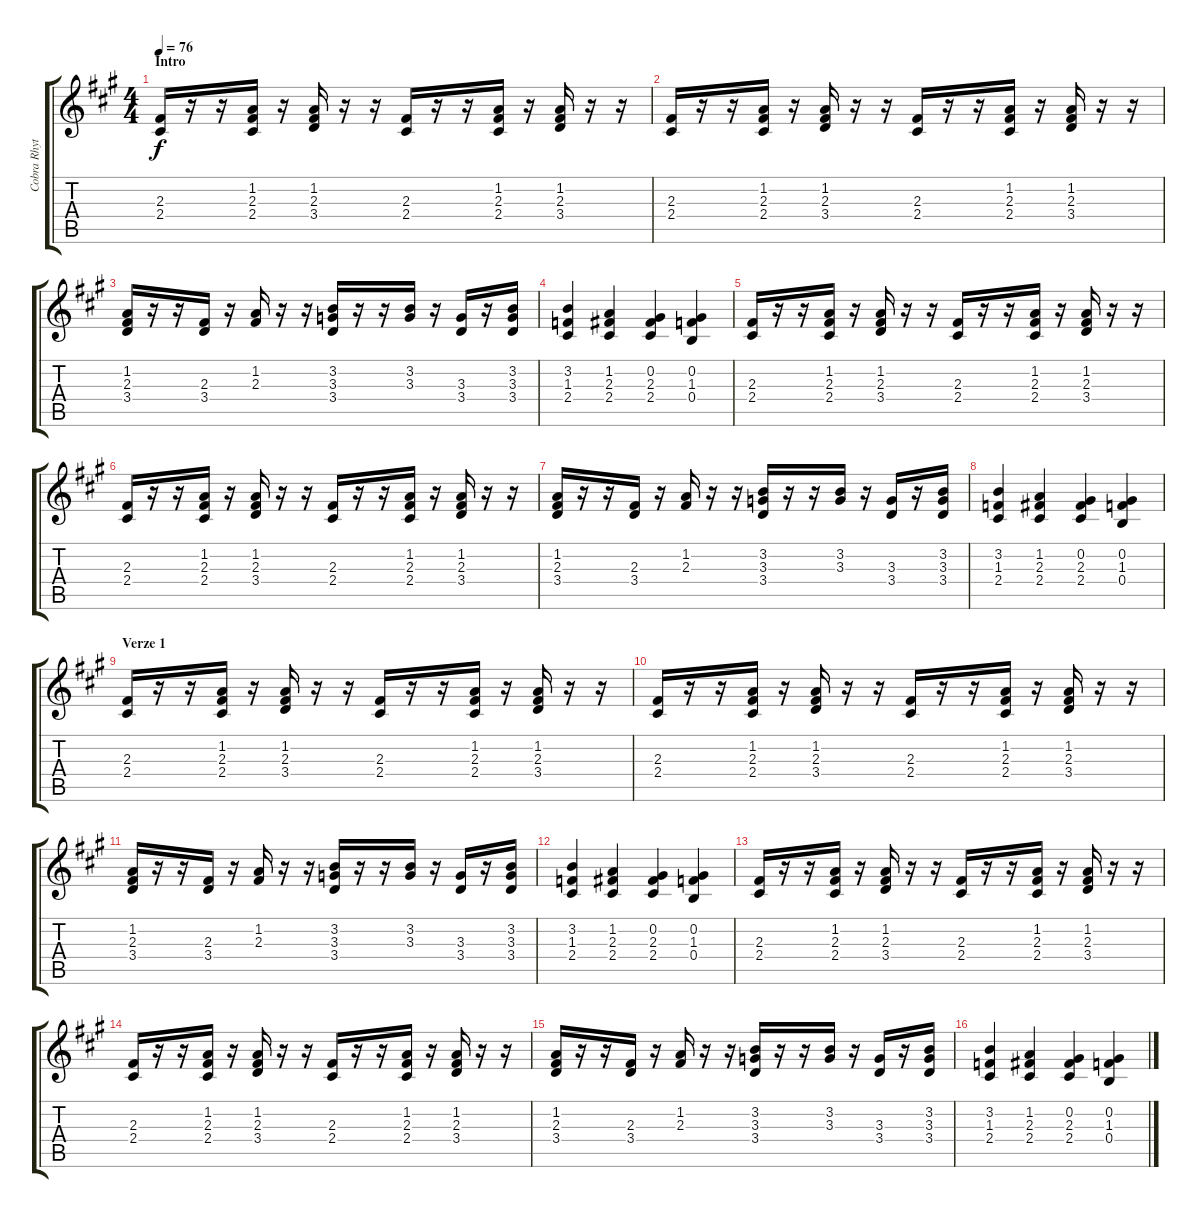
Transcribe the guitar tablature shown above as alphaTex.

\track ("Cobra Rhythm" "Cobra Rhyt") {instrument distortionguitar}
\staff {score tabs}
\tuning (Db4 Ab3 E3 B2 Gb2 Db2) {hide}
\ts (4 4)
\section ("" "Intro")
\tempo 76
\clef g2
\ks a
(2.3 2.4).16{dy f instrument distortionguitar} r.16 r.16 (1.2 2.3 2.4).16 r.16 (1.2 2.3 3.4).16 r.16 r.16 (2.3 2.4).16 r.16 r.16 (1.2 2.3 2.4).16 r.16 (1.2 2.3 3.4).16 r.16 r.16 |
(2.3 2.4).16 r.16 r.16 (1.2 2.3 2.4).16 r.16 (1.2 2.3 3.4).16 r.16 r.16 (2.3 2.4).16 r.16 r.16 (1.2 2.3 2.4).16 r.16 (1.2 2.3 3.4).16 r.16 r.16 |
(1.2 2.3 3.4).16 r.16 r.16 (2.3 3.4).16 r.16 (1.2 2.3).16 r.16 r.16 (3.2 3.3 3.4).16 r.16 r.16 (3.2 3.3).16 r.16 (3.3 3.4).16 r.16 (3.2 3.3 3.4).16 |
(3.2 1.3 2.4).4 (1.2 2.3 2.4).4 (0.2 2.3 2.4).4 (0.2 1.3 0.4).4 |
(2.3 2.4).16 r.16 r.16 (1.2 2.3 2.4).16 r.16 (1.2 2.3 3.4).16 r.16 r.16 (2.3 2.4).16 r.16 r.16 (1.2 2.3 2.4).16 r.16 (1.2 2.3 3.4).16 r.16 r.16 |
(2.3 2.4).16 r.16 r.16 (1.2 2.3 2.4).16 r.16 (1.2 2.3 3.4).16 r.16 r.16 (2.3 2.4).16 r.16 r.16 (1.2 2.3 2.4).16 r.16 (1.2 2.3 3.4).16 r.16 r.16 |
(1.2 2.3 3.4).16 r.16 r.16 (2.3 3.4).16 r.16 (1.2 2.3).16 r.16 r.16 (3.2 3.3 3.4).16 r.16 r.16 (3.2 3.3).16 r.16 (3.3 3.4).16 r.16 (3.2 3.3 3.4).16 |
(3.2 1.3 2.4).4 (1.2 2.3 2.4).4 (0.2 2.3 2.4).4 (0.2 1.3 0.4).4 |
\section ("" "Verze 1")
(2.3 2.4).16 r.16 r.16 (1.2 2.3 2.4).16 r.16 (1.2 2.3 3.4).16 r.16 r.16 (2.3 2.4).16 r.16 r.16 (1.2 2.3 2.4).16 r.16 (1.2 2.3 3.4).16 r.16 r.16 |
(2.3 2.4).16 r.16 r.16 (1.2 2.3 2.4).16 r.16 (1.2 2.3 3.4).16 r.16 r.16 (2.3 2.4).16 r.16 r.16 (1.2 2.3 2.4).16 r.16 (1.2 2.3 3.4).16 r.16 r.16 |
(1.2 2.3 3.4).16 r.16 r.16 (2.3 3.4).16 r.16 (1.2 2.3).16 r.16 r.16 (3.2 3.3 3.4).16 r.16 r.16 (3.2 3.3).16 r.16 (3.3 3.4).16 r.16 (3.2 3.3 3.4).16 |
(3.2 1.3 2.4).4 (1.2 2.3 2.4).4 (0.2 2.3 2.4).4 (0.2 1.3 0.4).4 |
(2.3 2.4).16 r.16 r.16 (1.2 2.3 2.4).16 r.16 (1.2 2.3 3.4).16 r.16 r.16 (2.3 2.4).16 r.16 r.16 (1.2 2.3 2.4).16 r.16 (1.2 2.3 3.4).16 r.16 r.16 |
(2.3 2.4).16 r.16 r.16 (1.2 2.3 2.4).16 r.16 (1.2 2.3 3.4).16 r.16 r.16 (2.3 2.4).16 r.16 r.16 (1.2 2.3 2.4).16 r.16 (1.2 2.3 3.4).16 r.16 r.16 |
(1.2 2.3 3.4).16 r.16 r.16 (2.3 3.4).16 r.16 (1.2 2.3).16 r.16 r.16 (3.2 3.3 3.4).16 r.16 r.16 (3.2 3.3).16 r.16 (3.3 3.4).16 r.16 (3.2 3.3 3.4).16 |
(3.2 1.3 2.4).4 (1.2 2.3 2.4).4 (0.2 2.3 2.4).4 (0.2 1.3 0.4).4
